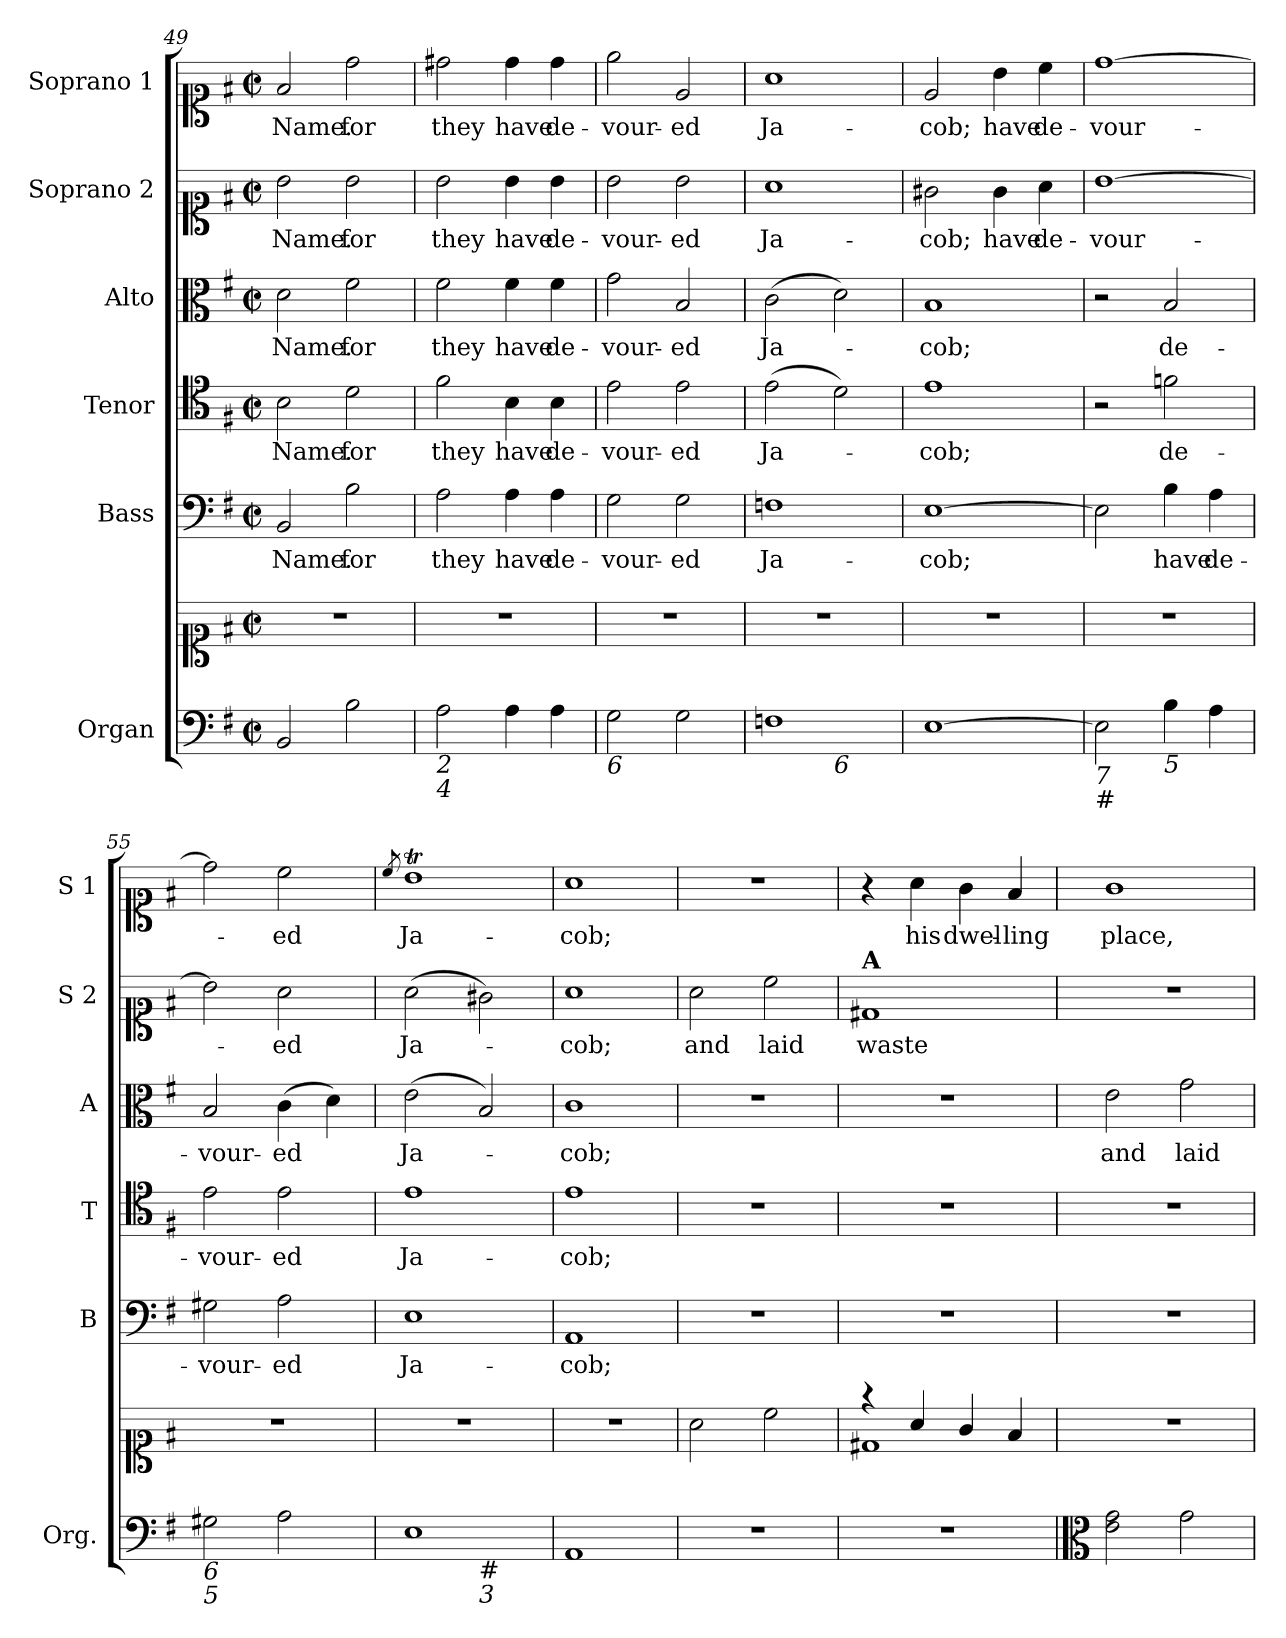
**kern	**kern	**kern	**text	**kern	**text	**kern	**text	**kern	**text	**kern	**text
*part6	*part6	*part5	*part5	*part4	*part4	*part3	*part3	*part2	*part2	*part1	*part1
*staff7	*staff6	*staff5	*staff5	*staff4	*staff4	*staff3	*staff3	*staff2	*staff2	*staff1	*staff1
*I"Organ	*	*I"Bass	*	*I"Tenor	*	*I"Alto	*	*I"Soprano 2	*	*I"Soprano 1	*
*I'Org.	*	*I'B	*	*I'T	*	*I'A	*	*I'S 2	*	*I'S 1	*
*clefF4	*clefC1	*clefF4	*	*clefC4	*	*clefC3	*	*clefC1	*	*clefC1	*
*k[f#]	*k[f#]	*k[f#]	*	*k[f#]	*	*k[f#]	*	*k[f#]	*	*k[f#]	*
*e:	*e:	*e:	*	*e:	*	*e:	*	*e:	*	*e:	*
*M2/2	*M2/2	*M2/2	*	*M2/2	*	*M2/2	*	*M2/2	*	*M2/2	*
*met(c|)	*met(c|)	*met(c|)	*	*met(c|)	*	*met(c|)	*	*met(c|)	*	*met(c|)	*
=49	=49	=49	=49	=49	=49	=49	=49	=49	=49	=49	=49
!	!	!	!LO:LY:b	!	!LO:LY:b	!	!LO:LY:b	!	!LO:LY:b	!	!LO:LY:b
2BB/	1r	2BB/	Name.	2B\	Name.	2d\	Name.	2b\	Name.	2f#/	Name.
!	!	!	!LO:LY:b	!	!LO:LY:b	!	!LO:LY:b	!	!LO:LY:b	!	!LO:LY:b
2B\	.	2B\	for	2d\	for	2f#\	for	2b\	for	2dd\	for
=50	=50	=50	=50	=50	=50	=50	=50	=50	=50	=50	=50
!LO:TX:b:i:t=2	!	!	!	!	!	!	!	!	!	!	!
!LO:TX:b:i:t=4	!	!	!	!	!	!	!	!	!	!	!
!	!	!	!LO:LY:b	!	!LO:LY:b	!	!LO:LY:b	!	!LO:LY:b	!	!LO:LY:b
2A\	1r	2A\	they	2f#\	they	2f#\	they	2b\	they	2dd#X\	they
!	!	!	!LO:LY:b	!	!LO:LY:b	!	!LO:LY:b	!	!LO:LY:b	!	!LO:LY:b
4A\	.	4A\	have	4B\	have	4f#\	have	4b\	have	4dd#\	have
!	!	!	!LO:LY:b	!	!LO:LY:b	!	!LO:LY:b	!	!LO:LY:b	!	!LO:LY:b
4A\	.	4A\	de-	4B\	de-	4f#\	de-	4b\	de-	4dd#\	de-
=51	=51	=51	=51	=51	=51	=51	=51	=51	=51	=51	=51
!LO:TX:b:i:t=6	!	!	!	!	!	!	!	!	!	!	!
!	!	!	!LO:LY:b	!	!LO:LY:b	!	!LO:LY:b	!	!LO:LY:b	!	!LO:LY:b
2G\	1r	2G\	-vour-	2e\	-vour-	2g\	-vour-	2b\	-vour-	2ee\	-vour-
!	!	!	!LO:LY:b	!	!LO:LY:b	!	!LO:LY:b	!	!LO:LY:b	!	!LO:LY:b
2G\	.	2G\	-ed	2e\	-ed	2B/	-ed	2b\	-ed	2e/	-ed
=52	=52	=52	=52	=52	=52	=52	=52	=52	=52	=52	=52
!LO:TX:b:i:t=7	!	!	!	!	!	!	!	!	!	!	!
!	!	!	!LO:LY:b	!	!LO:LY:b	!	!LO:LY:b	!	!LO:LY:b	!	!LO:LY:b
*^	*	*	*	*	*	*	*	*	*	*	*
1Fn	2ryy	1r	1Fn	Ja-	(>2e\	Ja-	(>2c\	Ja-	1a	Ja-	1a	Ja-
!	!LO:TX:b:i:t=6	!	!	!	!	!	!	!	!	!	!	!
.	2ryy	.	.	.	2d\)	.	2d\)	.	.	.	.	.
=53	=53	=53	=53	=53	=53	=53	=53	=53	=53	=53	=53	=53
!LO:TX:b:t=#	!	!	!	!	!	!	!	!	!	!	!	!
!	!	!	!	!LO:LY:b	!	!LO:LY:b	!	!LO:LY:b	!	!LO:LY:b	!	!LO:LY:b
*v	*v	*	*	*	*	*	*	*	*	*	*	*
[1E	1r	[1E	-cob;	1e	-cob;	1B	-cob;	2g#X\	-cob;	2e/	-cob;
!	!	!	!	!	!	!	!	!	!LO:LY:b	!	!LO:LY:b
.	.	.	.	.	.	.	.	4g#\	have	4b\	have
!	!	!	!	!	!	!	!	!	!LO:LY:b	!	!LO:LY:b
.	.	.	.	.	.	.	.	4a\	de-	4cc\	de-
=54	=54	=54	=54	=54	=54	=54	=54	=54	=54	=54	=54
!LO:TX:b:i:t=7	!	!	!	!	!	!	!	!	!	!	!
!LO:TX:b:t=#	!	!	!	!	!	!	!	!	!	!	!
!	!	!	!	!	!	!	!	!	!LO:LY:b	!	!LO:LY:b
2E\]	1r	2E\]	.	2r	.	2r	.	[1b	-vour-	[1dd	-vour-
!LO:TX:b:i:t=5	!	!	!	!	!	!	!	!	!	!	!
!	!	!	!LO:LY:b	!	!LO:LY:b	!	!LO:LY:b	!	!	!	!
4B\	.	4B\	have	2fn\	de-	2B/	de-	.	.	.	.
!	!	!	!LO:LY:b	!	!	!	!	!	!	!	!
4A\	.	4A\	de-	.	.	.	.	.	.	.	.
!!LO:LB:g=z
=55	=55	=55	=55	=55	=55	=55	=55	=55	=55	=55	=55
!LO:TX:b:i:t=6	!	!	!	!	!	!	!	!	!	!	!
!LO:TX:b:i:t=5	!	!	!	!	!	!	!	!	!	!	!
!	!	!	!LO:LY:b	!	!LO:LY:b	!	!LO:LY:b	!	!	!	!
2G#X\	1r	2G#X\	-vour-	2e\	-vour-	2B/	-vour-	2b\]	.	2dd\]	.
!	!	!	!LO:LY:b	!	!LO:LY:b	!	!LO:LY:b	!	!LO:LY:b	!	!LO:LY:b
2A\	.	2A\	-ed	2e\	-ed	(>4c\	-ed	2a\	-ed	2cc\	-ed
.	.	.	.	.	.	4d\)	.	.	.	.	.
=56	=56	=56	=56	=56	=56	=56	=56	=56	=56	=56	=56
.	.	.	.	.	.	.	.	.	.	8qcc/	.
!LO:TX:b:i:t=4	!	!	!	!	!	!	!	!	!	!	!
!	!	!	!LO:LY:b	!	!LO:LY:b	!	!LO:LY:b	!	!LO:LY:b	!	!LO:LY:b
*^	*	*	*	*	*	*	*	*	*	*	*
1E	2ryy	1r	1E	Ja-	1e	Ja-	(>2e\	Ja-	(>2a\	Ja-	1bt	Ja-
!	!LO:TX:b:t=#	!	!	!	!	!	!	!	!	!	!	!
!	!LO:TX:b:i:t=3	!	!	!	!	!	!	!	!	!	!	!
.	2ryy	.	.	.	.	.	2B/)	.	2g#X\)	.	.	.
=57	=57	=57	=57	=57	=57	=57	=57	=57	=57	=57	=57	=57
!	!	!	!	!LO:LY:b	!	!LO:LY:b	!	!LO:LY:b	!	!LO:LY:b	!	!LO:LY:b
*v	*v	*	*	*	*	*	*	*	*	*	*	*
1AA	1r	1AA	-cob;	1e	-cob;	1c	-cob;	1a	-cob;	1a	-cob;
=58	=58	=58	=58	=58	=58	=58	=58	=58	=58	=58	=58
!	!	!	!	!	!	!	!	!	!LO:LY:b	!	!
1r	2a\	1r	.	1r	.	1r	.	2a\	and	1r	.
!	!	!	!	!	!	!	!	!	!LO:LY:b	!	!
.	2cc\	.	.	.	.	.	.	2cc\	laid	.	.
=59	=59	=59	=59	=59	=59	=59	=59	=59	=59	=59	=59
*	*^	*	*	*	*	*	*	*	*	*	*
!	!	!	!	!	!	!	!	!	!LO:TX:a:B:t=A	!	!	!
!	!	!	!	!	!	!	!	!	!	!LO:LY:b	!	!
1r	4rff	1d#X	1r	.	1r	.	1r	.	1d#X	waste	4r	.
!	!	!	!	!	!	!	!	!	!	!	!	!LO:LY:b
.	4a/	.	.	.	.	.	.	.	.	.	4a\	his
!	!	!	!	!	!	!	!	!	!	!	!	!LO:LY:b
.	4g/	.	.	.	.	.	.	.	.	.	4g\	dwel-
!	!	!	!	!	!	!	!	!	!	!	!	!LO:LY:b
.	4f#/	.	.	.	.	.	.	.	.	.	4f#/	-ling
*	*v	*v	*	*	*	*	*	*	*	*	*	*
=60	=60	=60	=60	=60	=60	=60	=60	=60	=60	=60	=60
*clefC3	*	*	*	*	*	*	*	*	*	*	*
!	!	!	!	!	!	!	!LO:LY:b	!	!	!	!LO:LY:b
2e\ 2g\	1r	1r	.	1r	.	2e\	and	1r	.	1g	place,
!	!	!	!	!	!	!	!LO:LY:b	!	!	!	!
2g\	.	.	.	.	.	2g\	laid	.	.	.	.
=	=	=	=	=	=	=	=	=	=	=	=
*-	*-	*-	*-	*-	*-	*-	*-	*-	*-	*-	*-
